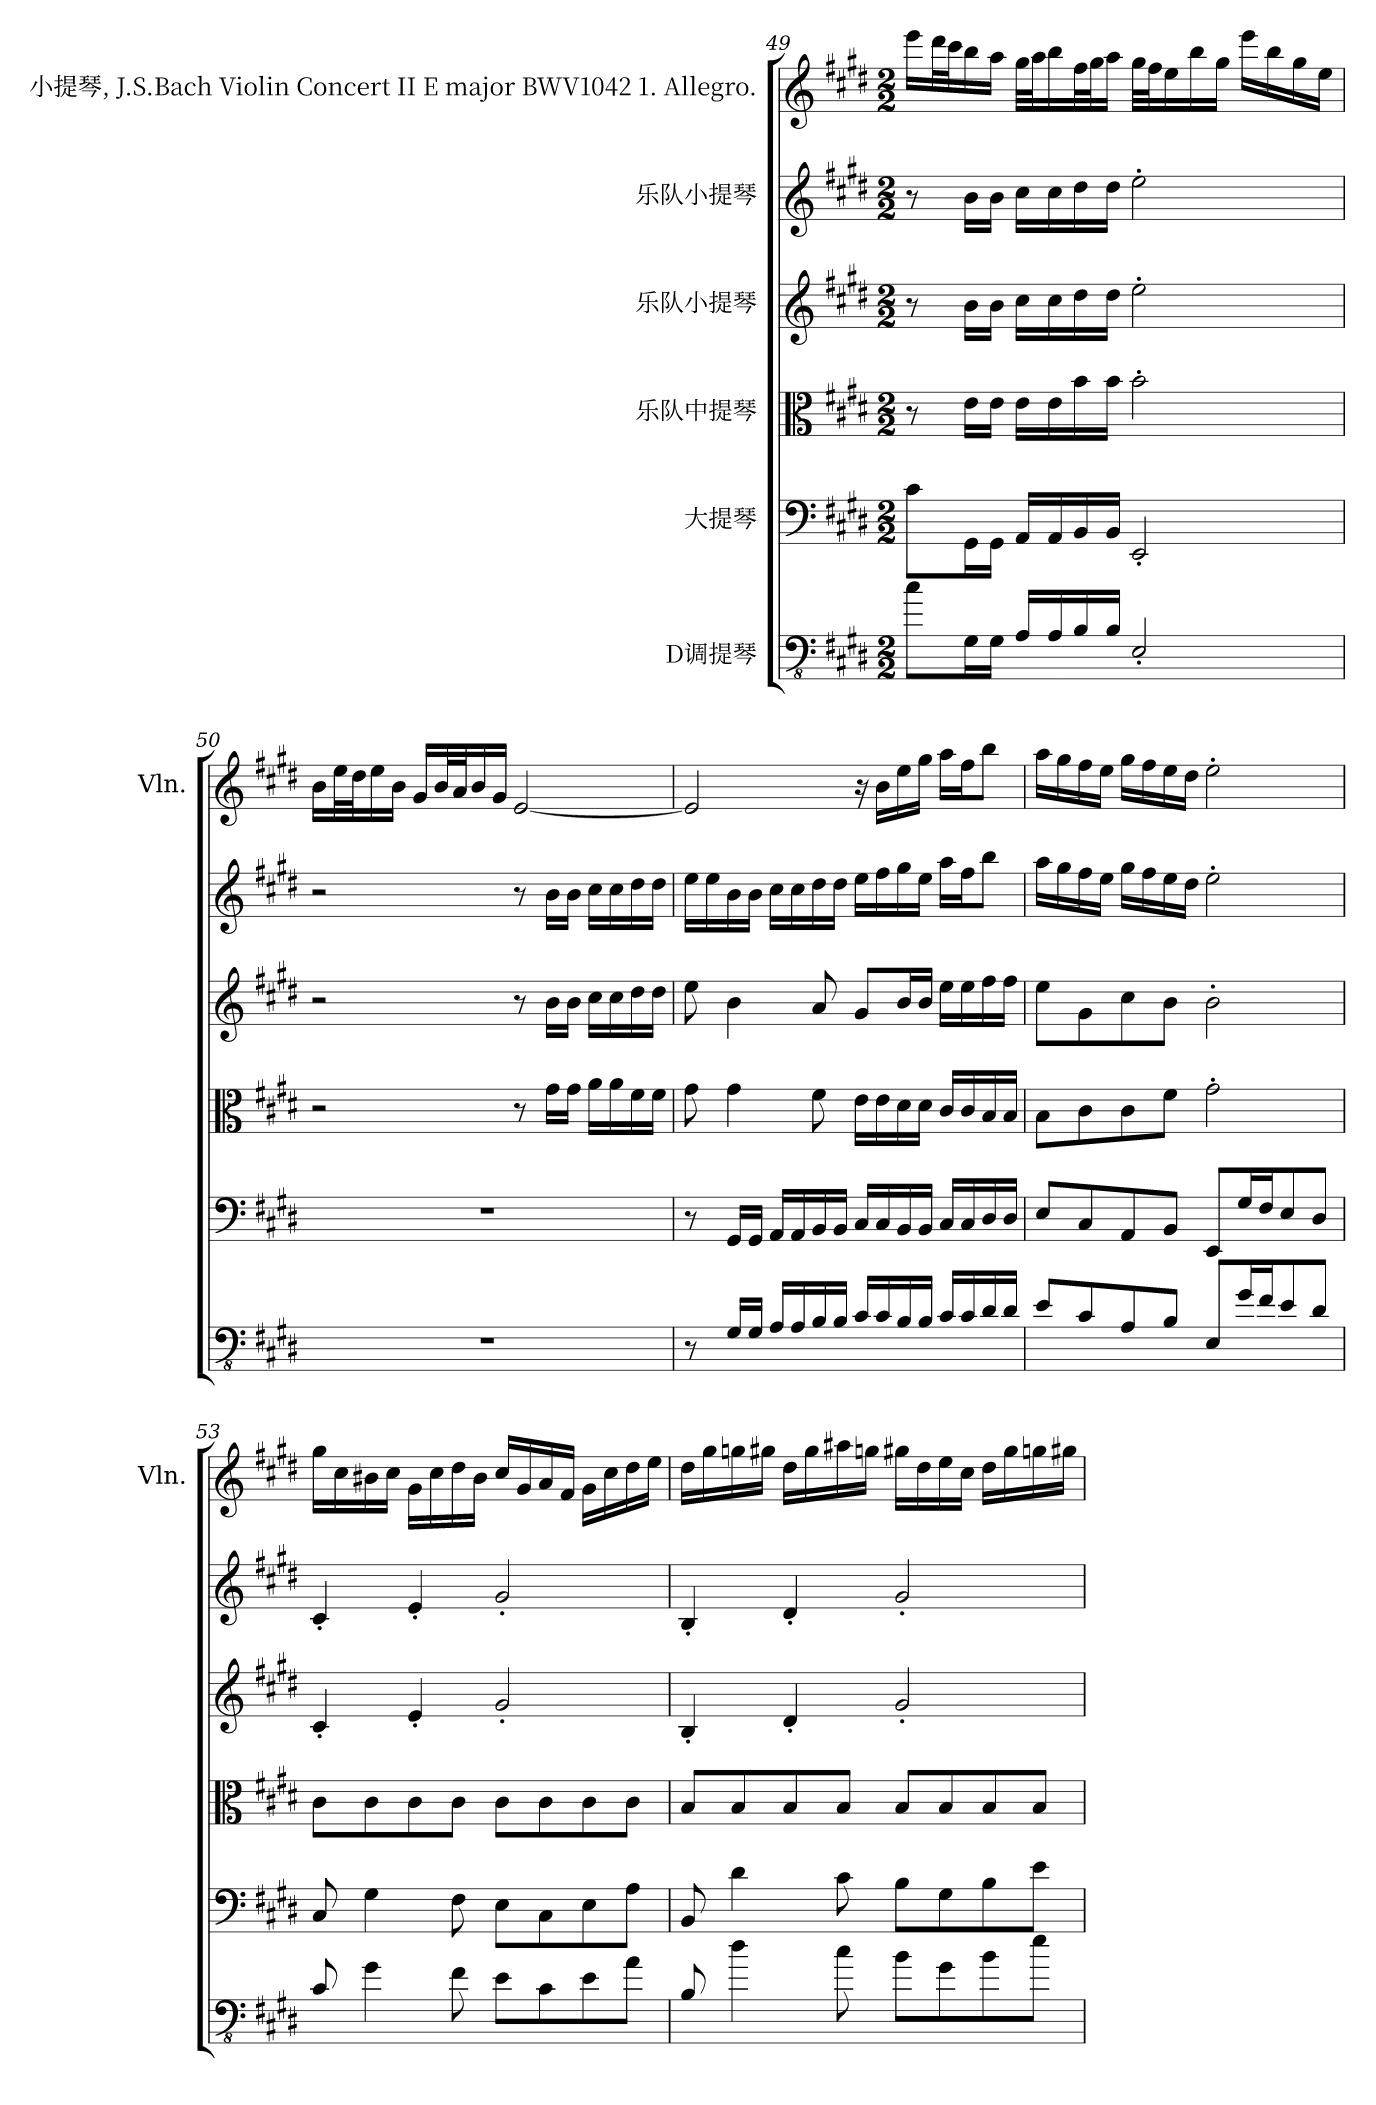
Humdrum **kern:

**kern	**kern	**kern	**kern	**kern	**kern
*part6	*part5	*part4	*part3	*part2	*part1
*staff6	*staff5	*staff4	*staff3	*staff2	*staff1
*I"D调提琴	*I"大提琴	*I"乐队中提琴	*I"乐队小提琴	*I"乐队小提琴	*I"小提琴, J.S.Bach Violin Concert II E major BWV1042 1. Allegro.
*	*	*	*	*	*I'Vln.
*clefFv4	*clefF4	*clefC3	*clefG2	*clefG2	*clefG2
*ITrd7c12	*	*	*	*	*
*k[f#c#g#d#]	*k[f#c#g#d#]	*k[f#c#g#d#]	*k[f#c#g#d#]	*k[f#c#g#d#]	*k[f#c#g#d#]
*M2/2	*M2/2	*M2/2	*M2/2	*M2/2	*M2/2
=49	=49	=49	=49	=49	=49
8C#\L	8c#\L	8r	8r	8r	16eee\LL
.	.	.	.	.	32ddd#\L
.	.	.	.	.	32ccc#\J
16GGG#\L	16GG#\L	16e\LL	16b\LL	16b\LL	16bb\
16GGG#\JJ	16GG#\JJ	16e\JJ	16b\JJ	16b\JJ	16aa\JJ
16AAA/LL	16AA/LL	16e\LL	16cc#\LL	16cc#\LL	32gg#\LLL
.	.	.	.	.	32aa\J
16AAA/	16AA/	16e\	16cc#\	16cc#\	16bb\
16BBB/	16BB/	16b\	16dd#\	16dd#\	32ff#\L
.	.	.	.	.	32gg#\J
16BBB/JJ	16BB/JJ	16b\JJ	16dd#\JJ	16dd#\JJ	16aa\JJ
2EEE'/	2EE'/	2b'\	2ee'\	2ee'\	32gg#\LLL
.	.	.	.	.	32ff#\J
.	.	.	.	.	16ee\
.	.	.	.	.	16bb\
.	.	.	.	.	16gg#\JJ
.	.	.	.	.	16eee\LL
.	.	.	.	.	16bb\
.	.	.	.	.	16gg#\
.	.	.	.	.	16ee\JJ
!!LO:PB:g=z
=50	=50	=50	=50	=50	=50
1r	1r	2r	2r	2r	16b\LL
.	.	.	.	.	32ee\L
.	.	.	.	.	32dd#\J
.	.	.	.	.	16ee\
.	.	.	.	.	16b\JJ
.	.	.	.	.	16g#/LL
.	.	.	.	.	32b/L
.	.	.	.	.	32a/J
.	.	.	.	.	16b/
.	.	.	.	.	16g#/JJ
.	.	8r	8r	8r	[2e/
.	.	16g#\LL	16b\LL	16b\LL	.
.	.	16g#\JJ	16b\JJ	16b\JJ	.
.	.	16a\LL	16cc#\LL	16cc#\LL	.
.	.	16a\	16cc#\	16cc#\	.
.	.	16f#\	16dd#\	16dd#\	.
.	.	16f#\JJ	16dd#\JJ	16dd#\JJ	.
=51	=51	=51	=51	=51	=51
8r	8r	8g#\	8ee\	16ee\LL	2e/]
.	.	.	.	16ee\	.
16GGG#/LL	16GG#/LL	4g#\	4b\	16b\	.
16GGG#/JJ	16GG#/JJ	.	.	16b\JJ	.
16AAA/LL	16AA/LL	.	.	16cc#\LL	.
16AAA/	16AA/	.	.	16cc#\	.
16BBB/	16BB/	8f#\	8a/	16dd#\	.
16BBB/JJ	16BB/JJ	.	.	16dd#\JJ	.
16CC#/LL	16C#/LL	16e\LL	8g#/L	16ee\LL	16r
16CC#/	16C#/	16e\	.	16ff#\	16b\LL
16BBB/	16BB/	16d#\	16b/L	16gg#\	16ee\
16BBB/JJ	16BB/JJ	16d#\JJ	16b/JJ	16ee\JJ	16gg#\JJ
16CC#/LL	16C#/LL	16c#/LL	16ee\LL	16aa\LL	16aa\LL
16CC#/	16C#/	16c#/	16ee\	16ff#\J	16ff#\J
16DD#/	16D#/	16B/	16ff#\	8bb\J	8bb\J
16DD#/JJ	16D#/JJ	16B/JJ	16ff#\JJ	.	.
!!LO:LB:g=z
=52	=52	=52	=52	=52	=52
8EE/L	8E/L	8B\L	8ee\L	16aa\LL	16aa\LL
.	.	.	.	16gg#\	16gg#\
8CC#/	8C#/	8c#\	8g#\	16ff#\	16ff#\
.	.	.	.	16ee\JJ	16ee\JJ
8AAA/	8AA/	8c#\	8cc#\	16gg#\LL	16gg#\LL
.	.	.	.	16ff#\	16ff#\
8BBB/J	8BB/J	8f#\J	8b\J	16ee\	16ee\
.	.	.	.	16dd#\JJ	16dd#\JJ
8EEE/L	8EE/L	2g#'\	2b'\	2ee'\	2ee'\
16GG#/L	16G#/L	.	.	.	.
16FF#/J	16F#/J	.	.	.	.
8EE/	8E/	.	.	.	.
8DD#/J	8D#/J	.	.	.	.
=53	=53	=53	=53	=53	=53
8CC#/	8C#/	8c#\L	4c#'/	4c#'/	16gg#\LL
.	.	.	.	.	16cc#\
4GG#\	4G#\	8c#\	.	.	16b#X\
.	.	.	.	.	16cc#\JJ
.	.	8c#\	4e'/	4e'/	16g#\LL
.	.	.	.	.	16cc#\
8FF#\	8F#\	8c#\J	.	.	16dd#\
.	.	.	.	.	16b#\JJ
8EE\L	8E\L	8c#\L	2g#'/	2g#'/	16cc#/LL
.	.	.	.	.	16g#/
8CC#\	8C#\	8c#\	.	.	16a/
.	.	.	.	.	16f#/JJ
8EE\	8E\	8c#\	.	.	16g#\LL
.	.	.	.	.	16cc#\
8AA\J	8A\J	8c#\J	.	.	16dd#\
.	.	.	.	.	16ee\JJ
!!LO:PB:g=z
=54	=54	=54	=54	=54	=54
8BBB/	8BB/	8B/L	4B'/	4B'/	16dd#\LL
.	.	.	.	.	16gg#\
4D#\	4d#\	8B/	.	.	16ggn\
.	.	.	.	.	16gg#X\JJ
.	.	8B/	4d#'/	4d#'/	16dd#\LL
.	.	.	.	.	16gg#\
8C#\	8c#\	8B/J	.	.	16aa#X\
.	.	.	.	.	16ggn\JJ
8BB\L	8B\L	8B/L	2g#'/	2g#'/	16gg#X\LL
.	.	.	.	.	16dd#\
8GG#\	8G#\	8B/	.	.	16ee\
.	.	.	.	.	16cc#\JJ
8BB\	8B\	8B/	.	.	16dd#\LL
.	.	.	.	.	16gg#\
8E\J	8e\J	8B/J	.	.	16ggn\
.	.	.	.	.	16gg#X\JJ
=	=	=	=	=	=
*-	*-	*-	*-	*-	*-
